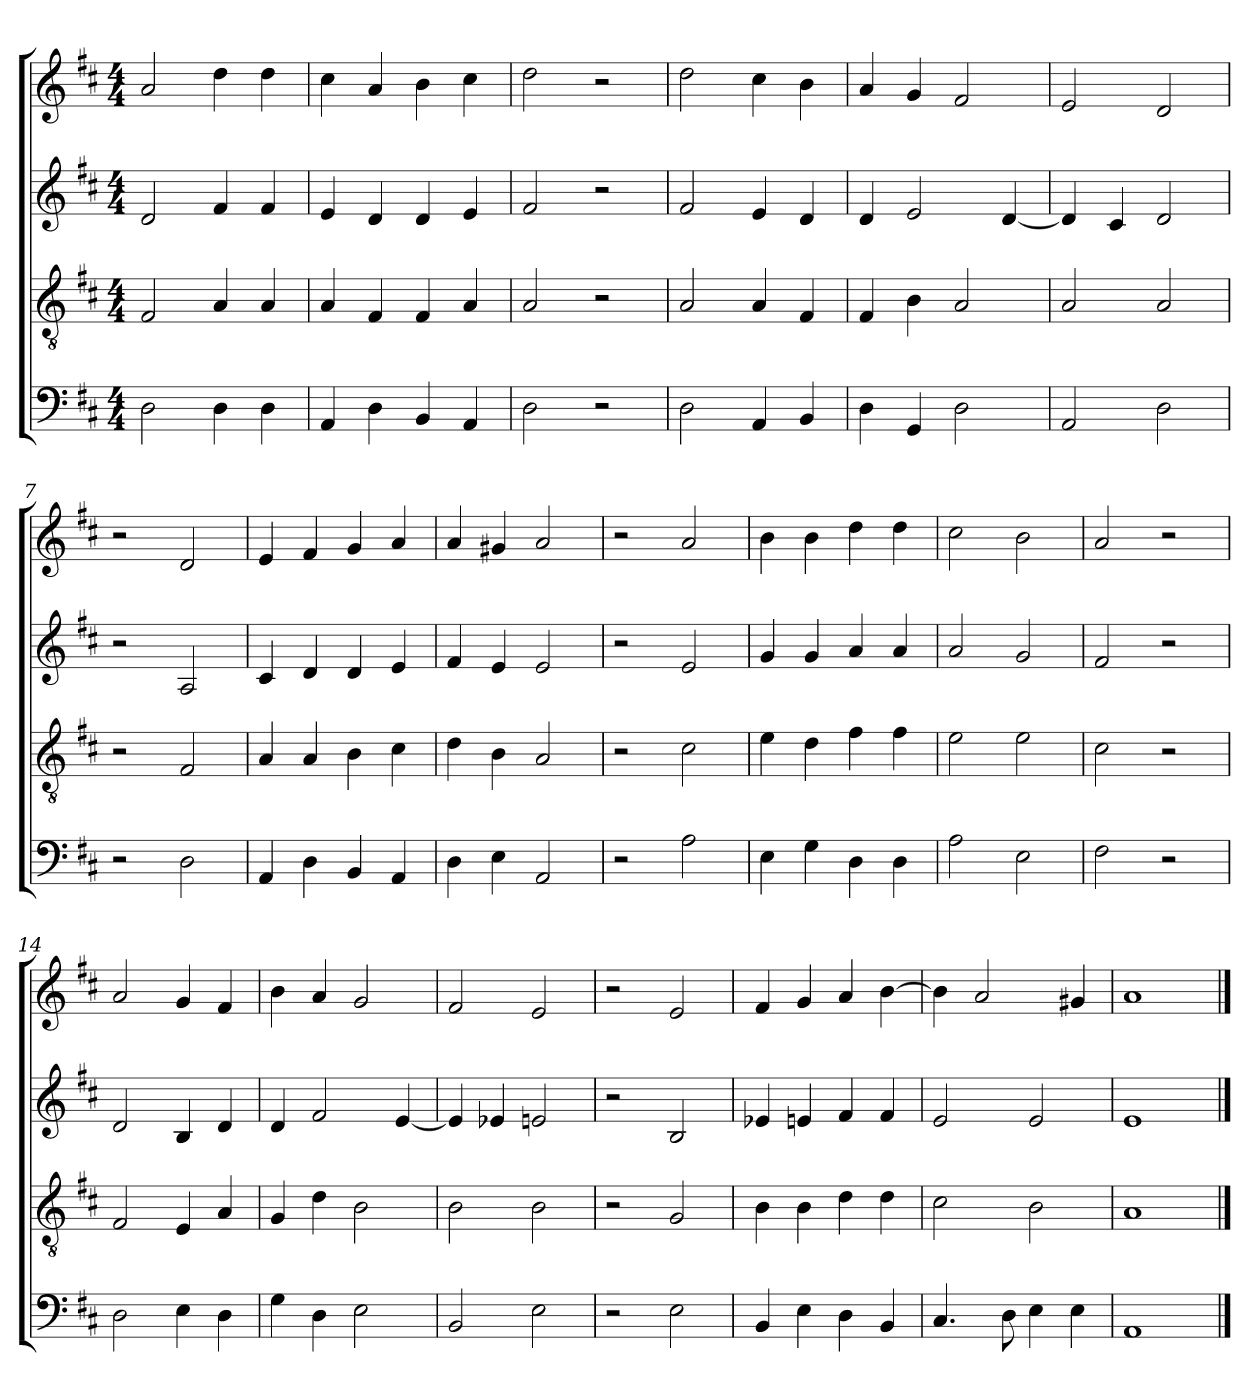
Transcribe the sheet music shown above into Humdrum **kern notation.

**kern	**kern	**kern	**kern
*part4	*part3	*part2	*part1
*staff4	*staff3	*staff2	*staff1
*clefF4	*clefGv2	*clefG2	*clefG2
*k[f#c#]	*k[f#c#]	*k[f#c#]	*k[f#c#]
*M4/4	*M4/4	*M4/4	*M4/4
=1	=1	=1	=1
2D	2F#	2d	2a
4D	4A	4f#	4dd
4D	4A	4f#	4dd
=2	=2	=2	=2
4AA	4A	4e	4cc#
4D	4F#	4d	4a
4BB	4F#	4d	4b
4AA	4A	4e	4cc#
=3	=3	=3	=3
2D	2A	2f#	2dd
2r	2r	2r	2r
=4	=4	=4	=4
2D	2A	2f#	2dd
4AA	4A	4e	4cc#
4BB	4F#	4d	4b
=5	=5	=5	=5
4D	4F#	4d	4a
4GG	4B	2e	4g
2D	2A	.	2f#
.	.	[4d	.
=6	=6	=6	=6
2AA	2A	4d]	2e
.	.	4c#	.
2D	2A	2d	2d
=7	=7	=7	=7
2r	2r	2r	2r
2D	2F#	2A	2d
=8	=8	=8	=8
4AA	4A	4c#	4e
4D	4A	4d	4f#
4BB	4B	4d	4g
4AA	4c#	4e	4a
!!LO:LB:g=z
=9	=9	=9	=9
4D	4d	4f#	4a
4E	4B	4e	4g#X
2AA	2A	2e	2a
=10	=10	=10	=10
2r	2r	2r	2r
2A	2c#	2e	2a
=11	=11	=11	=11
4E	4e	4g	4b
4G	4d	4g	4b
4D	4f#	4a	4dd
4D	4f#	4a	4dd
=12	=12	=12	=12
2A	2e	2a	2cc#
2E	2e	2g	2b
=13	=13	=13	=13
2F#	2c#	2f#	2a
2r	2r	2r	2r
=14	=14	=14	=14
2D	2F#	2d	2a
4E	4E	4B	4g
4D	4A	4d	4f#
=15	=15	=15	=15
4G	4G	4d	4b
4D	4d	2f#	4a
2E	2B	.	2g
.	.	[4e	.
=16	=16	=16	=16
2BB	2B	4e]	2f#
.	.	4e-X	.
2E	2B	2en	2e
=17	=17	=17	=17
2r	2r	2r	2r
2E	2G	2B	2e
=18	=18	=18	=18
4BB	4B	4e-X	4f#
4E	4B	4en	4g
4D	4d	4f#	4a
4BB	4d	4f#	[4b
!!LO:LB:g=z
=19	=19	=19	=19
4.C#	2c#	2e	4b]
.	.	.	2a
8D	.	.	.
4E	2B	2e	.
4E	.	.	4g#X
=20	=20	=20	=20
1AA	1A	1e	1a
==	==	==	==
*-	*-	*-	*-
